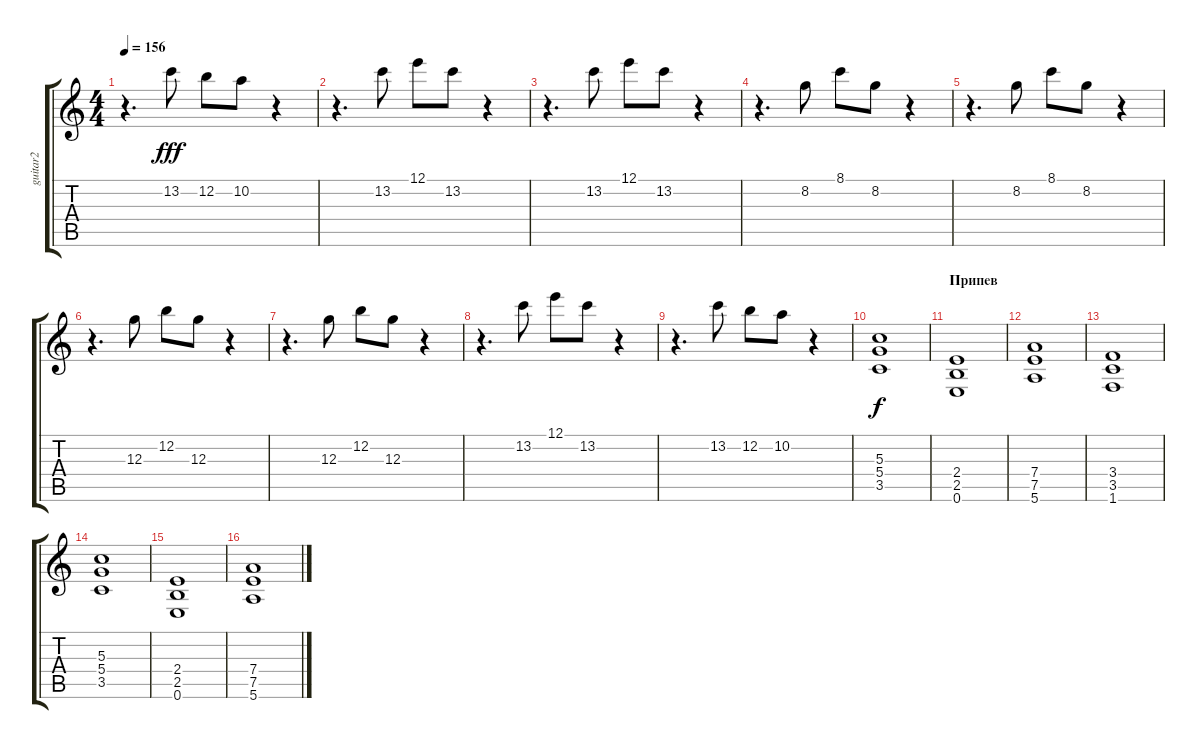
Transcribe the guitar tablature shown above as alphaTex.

\track ("guitar2" "guitar2") {instrument distortionguitar}
\staff {score tabs}
\tuning (E4 B3 G3 D3 A2 E2) {hide}
\ts (4 4)
\tempo 156
\clef g2
\ks c
r.4{d dy fff} 13.2.8 12.2.8 10.2.8 r.4 |
r.4{d} 13.2.8 12.1.8 13.2.8 r.4 |
r.4{d} 13.2.8 12.1.8 13.2.8 r.4 |
r.4{d} 8.2.8 8.1.8 8.2.8 r.4 |
r.4{d} 8.2.8 8.1.8 8.2.8 r.4 |
r.4{d} 12.3.8 12.2.8 12.3.8 r.4 |
r.4{d} 12.3.8 12.2.8 12.3.8 r.4 |
r.4{d} 13.2.8 12.1.8 13.2.8 r.4 |
r.4{d} 13.2.8 12.2.8 10.2.8 r.4 |
(5.3 5.4 3.5).1{dy f} |
\section ("" "Припев")
(2.4 2.5 0.6).1 |
(7.4 7.5 5.6).1 |
(3.4 3.5 1.6).1 |
(5.3 5.4 3.5).1 |
(2.4 2.5 0.6).1 |
(7.4 7.5 5.6).1
